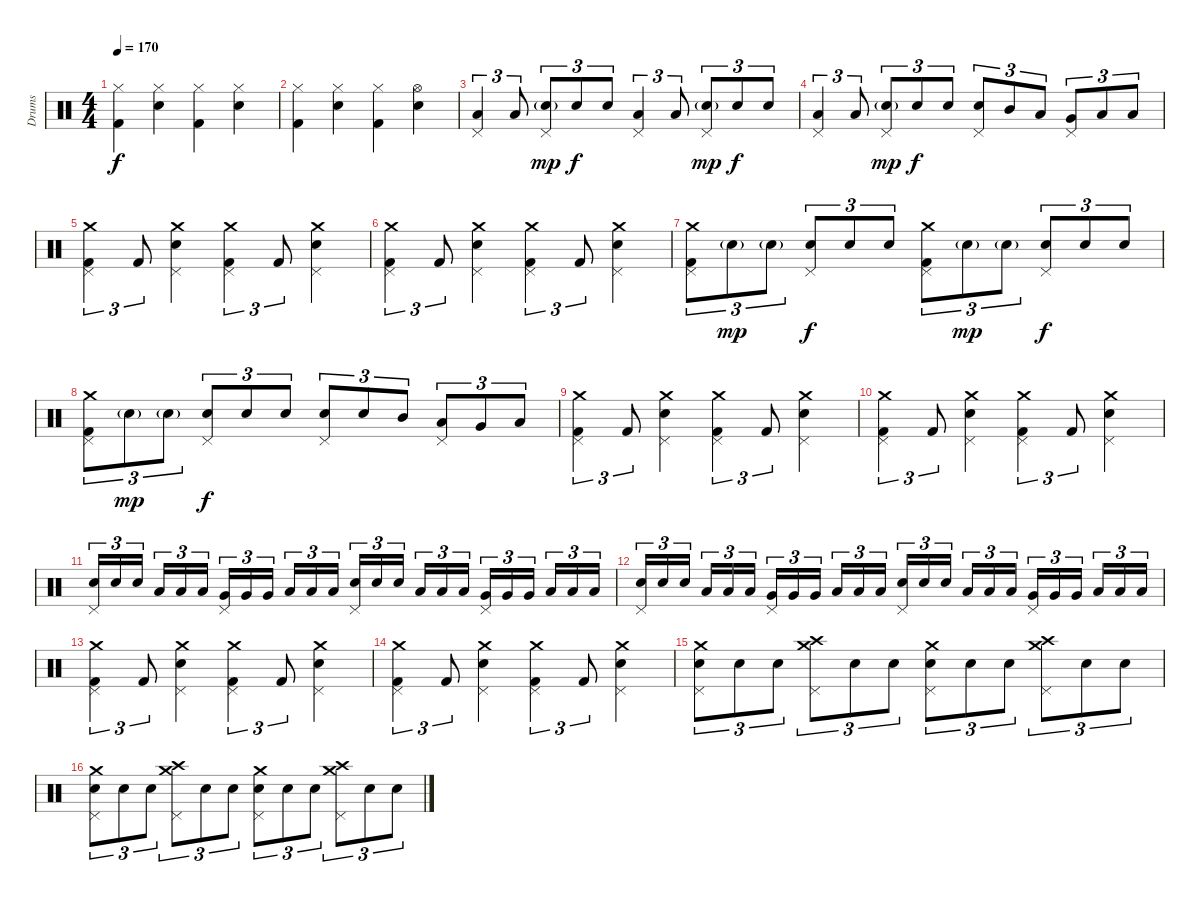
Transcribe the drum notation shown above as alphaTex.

\track ("Drums" "Drums") {instrument percussion}
\staff {score}
\articulation defaults
\ts (4 4)
\tempo 170
\clef neutral
\ks c
("Hi-Hat (closed)" "Kick (hit) 2").4{dy f} ("Hi-Hat (closed)" "Snare (hit) 2").4 ("Hi-Hat (closed)" "Kick (hit) 2").4 ("Hi-Hat (closed)" "Snare (hit) 2").4 |
("Hi-Hat (closed)" "Kick (hit) 2").4 ("Hi-Hat (closed)" "Snare (hit) 2").4 ("Hi-Hat (closed)" "Kick (hit) 2").4 ("Hi-Hat (open)" "Snare (hit) 2").4 |
("Pedal Hi-Hat (hit)" "Low Tom (hit)").4{tu (3 2)} "Low Tom (hit)".8{tu (3 2)} ("Pedal Hi-Hat (hit)" "Snare (hit) 2"{g}).8{tu (3 2) dy mp} "Snare (hit) 2".8{tu (3 2) dy f} "Snare (hit) 2".8{tu (3 2)} ("Pedal Hi-Hat (hit)" "Low Tom (hit)").4{tu (3 2)} "Low Tom (hit)".8{tu (3 2)} ("Pedal Hi-Hat (hit)" "Snare (hit) 2"{g}).8{tu (3 2) dy mp} "Snare (hit) 2".8{tu (3 2) dy f} "Snare (hit) 2".8{tu (3 2)} |
("Pedal Hi-Hat (hit)" "Low Tom (hit)").4{tu (3 2)} "Low Tom (hit)".8{tu (3 2)} ("Pedal Hi-Hat (hit)" "Snare (hit) 2"{g}).8{tu (3 2) dy mp} "Snare (hit) 2".8{tu (3 2) dy f} "Snare (hit) 2".8{tu (3 2)} ("Pedal Hi-Hat (hit)" "Snare (hit) 2").8{tu (3 2)} "Mid Tom (hit)".8{tu (3 2)} "Low Tom (hit)".8{tu (3 2)} ("Pedal Hi-Hat (hit)" "Very Low Tom (hit)").8{tu (3 2)} "Low Floor Tom (hit)".8{tu (3 2)} "Low Floor Tom (hit)".8{tu (3 2)} |
("Crash medium (hit)" "Pedal Hi-Hat (hit)" "Kick (hit) 2").4{tu (3 2)} "Kick (hit) 2".8{tu (3 2)} ("Crash medium (hit)" "Pedal Hi-Hat (hit)" "Snare (hit) 2").4 ("Crash medium (hit)" "Pedal Hi-Hat (hit)" "Kick (hit) 2").4{tu (3 2)} "Kick (hit) 2".8{tu (3 2)} ("Crash medium (hit)" "Pedal Hi-Hat (hit)" "Snare (hit) 2").4 |
("Crash medium (hit)" "Pedal Hi-Hat (hit)" "Kick (hit) 2").4{tu (3 2)} "Kick (hit) 2".8{tu (3 2)} ("Crash medium (hit)" "Pedal Hi-Hat (hit)" "Snare (hit) 2").4 ("Crash medium (hit)" "Pedal Hi-Hat (hit)" "Kick (hit) 2").4{tu (3 2)} "Kick (hit) 2".8{tu (3 2)} ("Crash medium (hit)" "Pedal Hi-Hat (hit)" "Snare (hit) 2").4 |
("Crash medium (hit)" "Pedal Hi-Hat (hit)" "Kick (hit) 2").8{tu (3 2)} "Snare (hit) 2"{g}.8{tu (3 2) dy mp} "Snare (hit) 2"{g}.8{tu (3 2)} ("Pedal Hi-Hat (hit)" "Snare (hit) 2").8{tu (3 2) dy f} "Snare (hit) 2".8{tu (3 2)} "Snare (hit) 2".8{tu (3 2)} ("Crash medium (hit)" "Pedal Hi-Hat (hit)" "Kick (hit) 2").8{tu (3 2)} "Snare (hit) 2"{g}.8{tu (3 2) dy mp} "Snare (hit) 2"{g}.8{tu (3 2)} ("Pedal Hi-Hat (hit)" "Snare (hit) 2").8{tu (3 2) dy f} "Snare (hit) 2".8{tu (3 2)} "Snare (hit) 2".8{tu (3 2)} |
("Crash medium (hit)" "Pedal Hi-Hat (hit)" "Kick (hit) 2").8{tu (3 2)} "Snare (hit) 2"{g}.8{tu (3 2) dy mp} "Snare (hit) 2"{g}.8{tu (3 2)} ("Pedal Hi-Hat (hit)" "Snare (hit) 2").8{tu (3 2) dy f} "Snare (hit) 2".8{tu (3 2)} "Snare (hit) 2".8{tu (3 2)} ("Pedal Hi-Hat (hit)" "Snare (hit) 2").8{tu (3 2)} "Snare (hit) 2".8{tu (3 2)} "Mid Tom (hit)".8{tu (3 2)} ("Pedal Hi-Hat (hit)" "Low Tom (hit)").8{tu (3 2)} "Very Low Tom (hit)".8{tu (3 2)} "Low Floor Tom (hit)".8{tu (3 2)} |
("Crash medium (hit)" "Pedal Hi-Hat (hit)" "Kick (hit) 2").4{tu (3 2)} "Kick (hit) 2".8{tu (3 2)} ("Crash medium (hit)" "Pedal Hi-Hat (hit)" "Snare (hit) 2").4 ("Crash medium (hit)" "Pedal Hi-Hat (hit)" "Kick (hit) 2").4{tu (3 2)} "Kick (hit) 2".8{tu (3 2)} ("Crash medium (hit)" "Pedal Hi-Hat (hit)" "Snare (hit) 2").4 |
("Crash medium (hit)" "Pedal Hi-Hat (hit)" "Kick (hit) 2").4{tu (3 2)} "Kick (hit) 2".8{tu (3 2)} ("Crash medium (hit)" "Pedal Hi-Hat (hit)" "Snare (hit) 2").4 ("Crash medium (hit)" "Pedal Hi-Hat (hit)" "Kick (hit) 2").4{tu (3 2)} "Kick (hit) 2".8{tu (3 2)} ("Crash medium (hit)" "Pedal Hi-Hat (hit)" "Snare (hit) 2").4 |
("Pedal Hi-Hat (hit)" "Snare (hit) 2").16{tu (3 2)} "Snare (hit) 2".16{tu (3 2)} "Snare (hit) 2".16{tu (3 2)} "Low Tom (hit)".16{tu (3 2)} "Low Tom (hit)".16{tu (3 2)} "Low Tom (hit)".16{tu (3 2)} ("Pedal Hi-Hat (hit)" "Very Low Tom (hit)").16{tu (3 2)} "Very Low Tom (hit)".16{tu (3 2)} "Very Low Tom (hit)".16{tu (3 2)} "Low Floor Tom (hit)".16{tu (3 2)} "Low Floor Tom (hit)".16{tu (3 2)} "Low Floor Tom (hit)".16{tu (3 2)} ("Pedal Hi-Hat (hit)" "Snare (hit) 2").16{tu (3 2)} "Snare (hit) 2".16{tu (3 2)} "Snare (hit) 2".16{tu (3 2)} "Low Tom (hit)".16{tu (3 2)} "Low Tom (hit)".16{tu (3 2)} "Low Tom (hit)".16{tu (3 2)} ("Pedal Hi-Hat (hit)" "Very Low Tom (hit)").16{tu (3 2)} "Very Low Tom (hit)".16{tu (3 2)} "Very Low Tom (hit)".16{tu (3 2)} "Low Floor Tom (hit)".16{tu (3 2)} "Low Floor Tom (hit)".16{tu (3 2)} "Low Floor Tom (hit)".16{tu (3 2)} |
("Pedal Hi-Hat (hit)" "Snare (hit) 2").16{tu (3 2)} "Snare (hit) 2".16{tu (3 2)} "Snare (hit) 2".16{tu (3 2)} "Low Tom (hit)".16{tu (3 2)} "Low Tom (hit)".16{tu (3 2)} "Low Tom (hit)".16{tu (3 2)} ("Pedal Hi-Hat (hit)" "Very Low Tom (hit)").16{tu (3 2)} "Very Low Tom (hit)".16{tu (3 2)} "Very Low Tom (hit)".16{tu (3 2)} "Low Floor Tom (hit)".16{tu (3 2)} "Low Floor Tom (hit)".16{tu (3 2)} "Low Floor Tom (hit)".16{tu (3 2)} ("Pedal Hi-Hat (hit)" "Snare (hit) 2").16{tu (3 2)} "Snare (hit) 2".16{tu (3 2)} "Snare (hit) 2".16{tu (3 2)} "Low Tom (hit)".16{tu (3 2)} "Low Tom (hit)".16{tu (3 2)} "Low Tom (hit)".16{tu (3 2)} ("Pedal Hi-Hat (hit)" "Very Low Tom (hit)").16{tu (3 2)} "Very Low Tom (hit)".16{tu (3 2)} "Very Low Tom (hit)".16{tu (3 2)} "Low Floor Tom (hit)".16{tu (3 2)} "Low Floor Tom (hit)".16{tu (3 2)} "Low Floor Tom (hit)".16{tu (3 2)} |
("Crash medium (hit)" "Pedal Hi-Hat (hit)" "Kick (hit) 2").4{tu (3 2)} "Kick (hit) 2".8{tu (3 2)} ("Crash medium (hit)" "Pedal Hi-Hat (hit)" "Snare (hit) 2").4 ("Crash medium (hit)" "Pedal Hi-Hat (hit)" "Kick (hit) 2").4{tu (3 2)} "Kick (hit) 2".8{tu (3 2)} ("Crash medium (hit)" "Pedal Hi-Hat (hit)" "Snare (hit) 2").4 |
("Crash medium (hit)" "Pedal Hi-Hat (hit)" "Kick (hit) 2").4{tu (3 2)} "Kick (hit) 2".8{tu (3 2)} ("Crash medium (hit)" "Pedal Hi-Hat (hit)" "Snare (hit) 2").4 ("Crash medium (hit)" "Pedal Hi-Hat (hit)" "Kick (hit) 2").4{tu (3 2)} "Kick (hit) 2".8{tu (3 2)} ("Crash medium (hit)" "Pedal Hi-Hat (hit)" "Snare (hit) 2").4 |
("Crash medium (hit)" "Pedal Hi-Hat (hit)" "Snare (hit) 2").8{tu (3 2)} "Snare (hit) 2".8{tu (3 2)} "Snare (hit) 2".8{tu (3 2)} ("Crash medium (hit)" "Crash high (hit)" "Pedal Hi-Hat (hit)").8{tu (3 2)} "Snare (hit) 2".8{tu (3 2)} "Snare (hit) 2".8{tu (3 2)} ("Crash medium (hit)" "Pedal Hi-Hat (hit)" "Snare (hit) 2").8{tu (3 2)} "Snare (hit) 2".8{tu (3 2)} "Snare (hit) 2".8{tu (3 2)} ("Crash medium (hit)" "Crash high (hit)" "Pedal Hi-Hat (hit)").8{tu (3 2)} "Snare (hit) 2".8{tu (3 2)} "Snare (hit) 2".8{tu (3 2)} |
("Crash medium (hit)" "Pedal Hi-Hat (hit)" "Snare (hit) 2").8{tu (3 2)} "Snare (hit) 2".8{tu (3 2)} "Snare (hit) 2".8{tu (3 2)} ("Crash medium (hit)" "Crash high (hit)" "Pedal Hi-Hat (hit)").8{tu (3 2)} "Snare (hit) 2".8{tu (3 2)} "Snare (hit) 2".8{tu (3 2)} ("Crash medium (hit)" "Pedal Hi-Hat (hit)" "Snare (hit) 2").8{tu (3 2)} "Snare (hit) 2".8{tu (3 2)} "Snare (hit) 2".8{tu (3 2)} ("Crash medium (hit)" "Crash high (hit)" "Pedal Hi-Hat (hit)").8{tu (3 2)} "Snare (hit) 2".8{tu (3 2)} "Snare (hit) 2".8{tu (3 2)}
